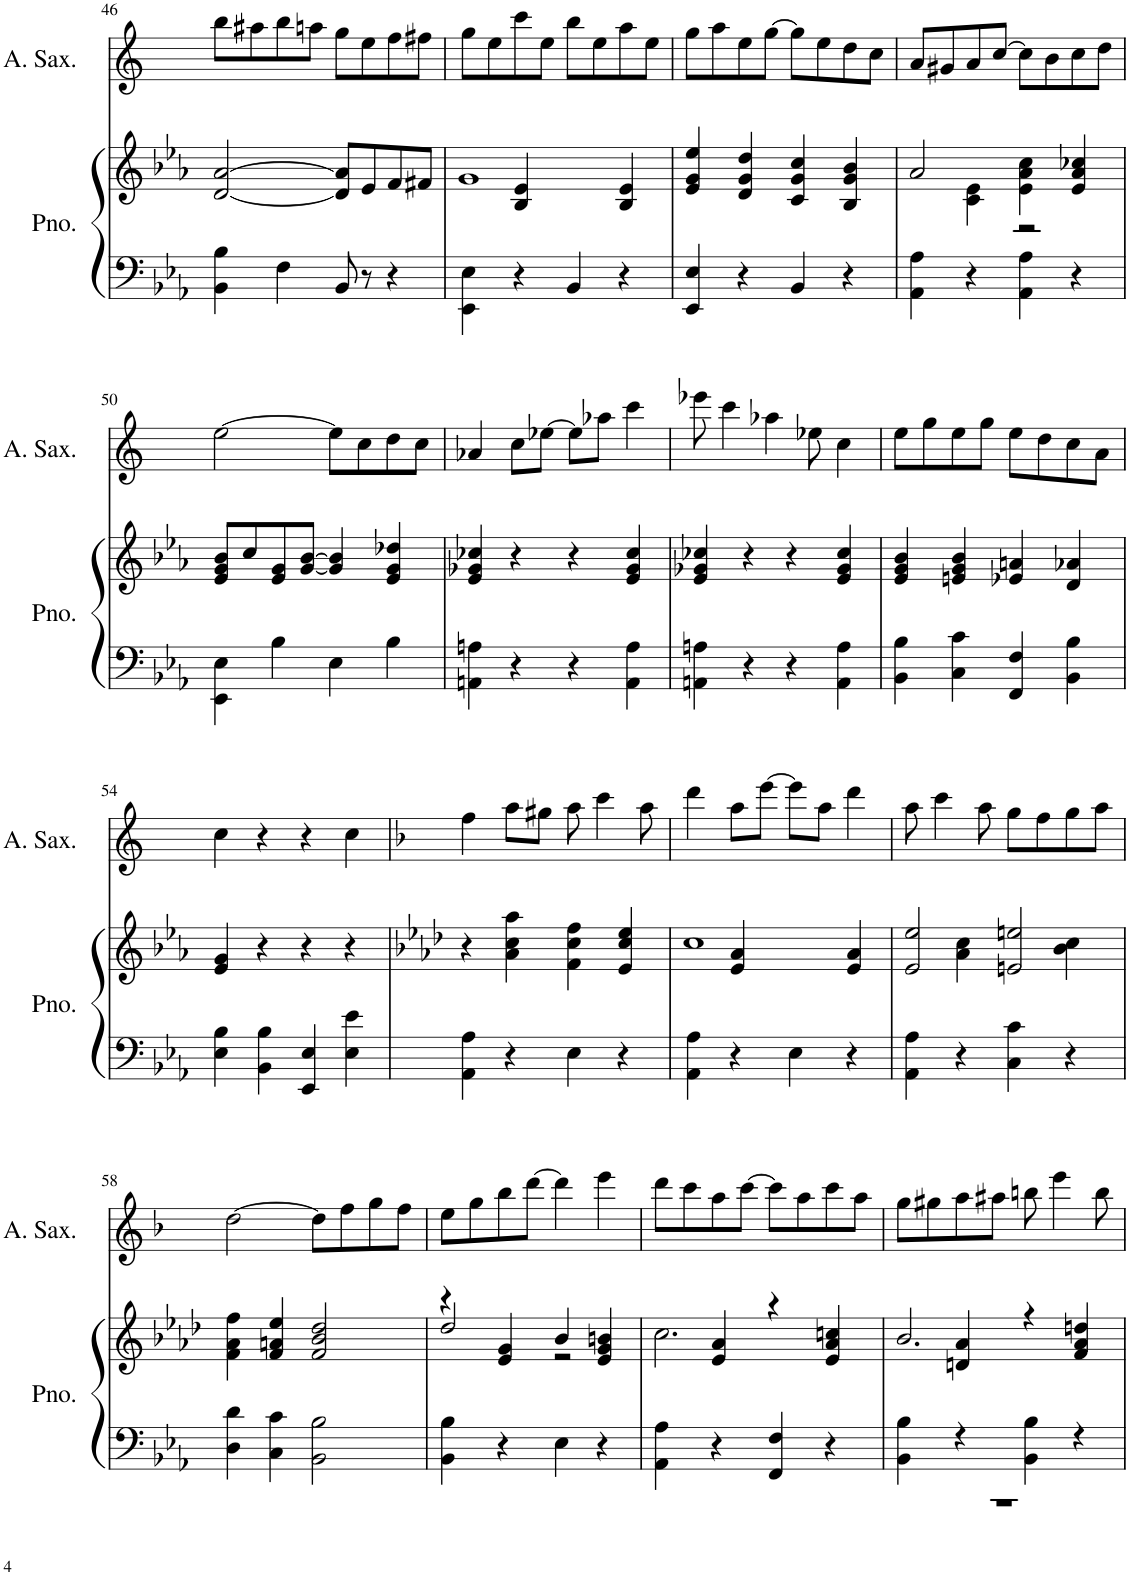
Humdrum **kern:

**kern	**kern	**kern
*part2	*part2	*part1
*staff3	*staff2	*staff1
*I"Piano	*	*I"Alto Saxophone
*I'Pno.	*	*I'A. Sax.
!!LO:PB:g=z
*clefF4	*clefG2	*clefG2
*	*	*Trd5c9
*k[b-e-a-]	*k[b-e-a-]	*k[]
*M4/4	*M4/4	*
*met(c|)	*met(c|)	*
=46	=46	=46
4BB-\ 4B-\	[2d/ [2a-/	8bb\L
.	.	8aa#X\
4F\	.	8bb\
.	.	8aan\J
8BB-/	8d/] 8a-/]L	8gg\L
8r	8e-/	8ee\
4r	8f/	8ff\
.	8f#X/J	8ff#X\J
=47	=47	=47
*	*^	*
4EE-\ 4E-\	4ryy	1g	8gg\L
.	.	.	8ee\
4r	4B-/ 4e-/	.	8ccc\
.	.	.	8ee\J
4BB-/	4ryy	.	8bb\L
.	.	.	8ee\
4r	4B-/ 4e-/	.	8aa\
.	.	.	8ee\J
*	*v	*v	*
=48	=48	=48
4EE-/ 4E-/	4e-/ 4g/ 4ee-/	8gg\L
.	.	8aa\
4r	4d/ 4g/ 4dd/	8ee\
.	.	[8gg\J
4BB-/	4c/ 4g/ 4cc/	8gg\L]
.	.	8ee\
4r	4B-/ 4g/ 4b-/	8dd\
.	.	8cc\J
=49	=49	=49
*	*^	*
4AA-\ 4A-\	1ryy	2a-/	8a/L
.	.	.	8g#X/
4r	.	.	8a/
.	.	.	[8cc/J
4AA-\ 4A-\	.	2r	8cc\L]
.	.	.	8b\
4r	.	.	8cc\
.	.	.	8dd\J
2.ryy	4c\ 4e-\	2.ryy	2.ryy
.	4e-\ 4a-\ 4cc\	.	.
.	4e-/ 4a-/ 4cc-X/	.	.
*	*v	*v	*
!!LO:LB:g=z
=50	=50	=50
4EE-\ 4E-\	8e-/ 8g/ 8b-/L	[2ee\
.	8cc/	.
4B-\	8e-/ 8g/	.
.	[8g/ [8b-/J	.
4E-\	4g/] 4b-/]	8ee\L]
.	.	8cc\
4B-\	4e-/ 4g/ 4dd-X/	8dd\
.	.	8cc\J
=51	=51	=51
4AAn\ 4An\	4e-/ 4g-X/ 4cc-X/	4a-X/
4r	4r	8cc\L
.	.	[8ee-X\J
4r	4r	8ee-\L]
.	.	8aa-X\J
4AA\ 4A\	4e-/ 4g-/ 4cc-/	4ccc\
=52	=52	=52
4AAn\ 4An\	4e-/ 4g-X/ 4cc-X/	8eee-X\
.	.	4ccc\
4r	4r	.
.	.	4aa-X\
4r	4r	.
.	.	8ee-X\
4AA\ 4A\	4e-/ 4g-/ 4cc-/	4cc\
=53	=53	=53
4BB-\ 4B-\	4e-/ 4g/ 4b-/	8ee\L
.	.	8gg\
4C\ 4c\	4en/ 4g/ 4b-/	8ee\
.	.	8gg\J
4FF/ 4F/	4e-X/ 4an/	8ee\L
.	.	8dd\
4BB-\ 4B-\	4d/ 4a-X/	8cc\
.	.	8a\J
!!LO:LB:g=z
=54	=54	=54
4E-\ 4B-\	4e-/ 4g/	4cc\
4BB-\ 4B-\	4r	4r
4EE-/ 4E-/	4r	4r
4E-\ 4e-\	4r	4cc\
=55	=55	=55
*	*k[b-e-a-d-]	*k[b-]
4AA-\ 4A-\	4r	4ff\
4r	4a-\ 4cc\ 4aa-\	8aa\L
.	.	8gg#X\J
4E-\	4f\ 4cc\ 4ff\	8aa\
.	.	4ccc\
4r	4e-/ 4cc/ 4ee-/	.
.	.	8aa\
=56	=56	=56
*	*^	*
4AA-\ 4A-\	4ryy	1cc	4ddd\
4r	4e-/ 4a-/	.	8aa\L
.	.	.	[8eee\J
4E-\	4ryy	.	8eee\L]
.	.	.	8aa\J
4r	4e-/ 4a-/	.	4ddd\
=57	=57	=57	=57
*^	*	*	*
4AA-\ 4A-\	1ryy	4ryy	2e-/ 2ee-/	8aa\
.	.	.	.	4ccc\
4r	.	4a-\ 4cc\	.	.
.	.	.	.	8aa\
4C\ 4c\	.	4ryy	2en/ 2een/	8gg\L
.	.	.	.	8ff\
4r	.	4b-\ 4cc\	.	8gg\
.	.	.	.	8aa\J
*v	*v	*	*	*
*	*v	*v	*
!!LO:LB:g=z
=58	=58	=58
4D\ 4d\	4f\ 4a-\ 4ff\	[2dd\
4C\ 4c\	4f/ 4an/ 4ee-/	.
2BB-\ 2B-\	2f/ 2b-/ 2dd-/	8dd\L]
.	.	8ff\
.	.	8gg\
.	.	8ff\J
=59	=59	=59
*	*^	*
4BB-\ 4B-\	4r	2dd-/	8ee\L
.	.	.	8gg\
4r	4e-/ 4g/	.	8bb-\
.	.	.	[8ddd\J
4E-\	4b-/	2r	4ddd\]
4r	4e-/ 4g/ 4bn/	.	4eee\
=60	=60	=60	=60
*^	*	*	*
4AA-\ 4A-\	1ryy	4ryy	2.cc\	8ddd\L
.	.	.	.	8ccc\
4r	.	4e-/ 4a-/	.	8aa\
.	.	.	.	[8ccc\J
4FF/ 4F/	.	4r	.	8ccc\L]
.	.	.	.	8aa\
4r	.	4e-/ 4a-/ 4ccn/	4ryy	8ccc\
.	.	.	.	8aa\J
=61	=61	=61	=61	=61
4BB-\ 4B-\	1r	4ryy	2.b-/	8gg\L
.	.	.	.	8gg#X\
4r	.	4dn/ 4a-/	.	8aa\
.	.	.	.	8aa#X\J
4BB-\ 4B-\	.	4r	.	8bbn\
.	.	.	.	4eee\
4r	.	4f/ 4a-/ 4ddn/	4ryy	.
.	.	.	.	8bb\
*v	*v	*	*	*
*	*v	*v	*
=	=	=
*-	*-	*-
